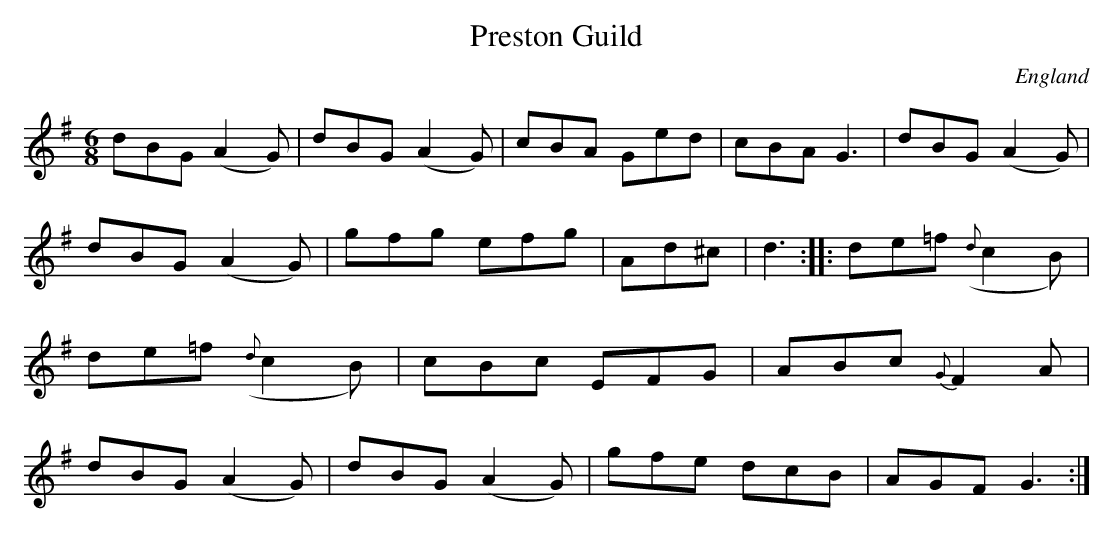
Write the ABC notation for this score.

X:1
T:Preston Guild
M:6/8
O:England
K:G
dBG (A2G)| dBG (A2G)| cBA Ged| cBA G3|\
dBG (A2G)| dBG (A2G)| gfg efg| Ad^c| d3::\
de=f ({d}c2B)| de=f ({d}c2B)| cBc EFG| ABc {G}F2A|\
dBG (A2G)| dBG (A2G)| gfe dcB| AGF G3:|
